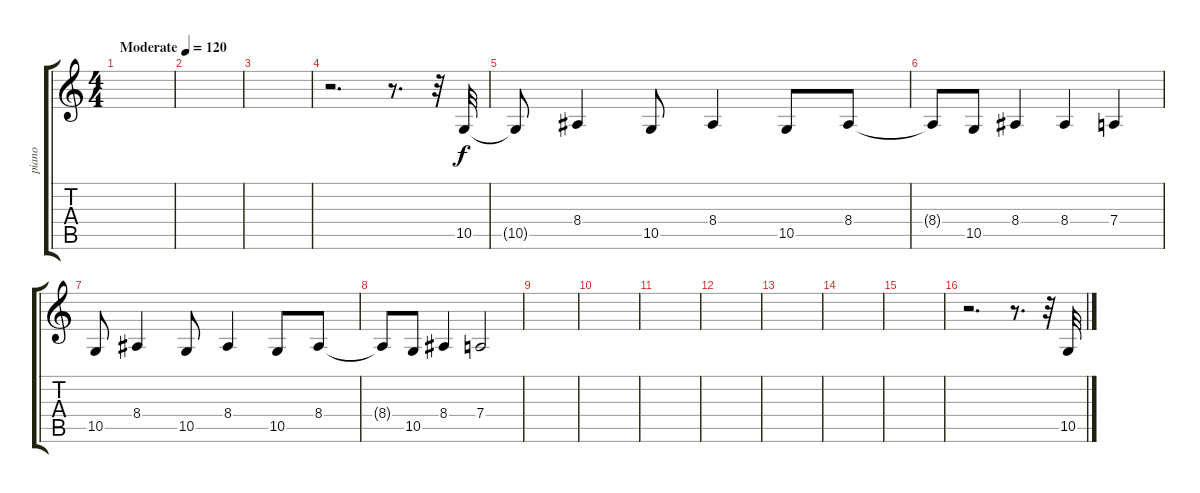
\track ("piano" "piano") {instrument acousticgrandpiano}
\staff {score tabs}
\tuning (E4 B3 G3 D3 A2 E2) {hide}
\ts (4 4)
\tempo (120 "Moderate")
\clef g2
\ks c
|
|
|
r.2{d} r.8{d} r.32 10.5.32 |
10.5{t}.8 8.4.4 10.5.8 8.4.4 10.5.8 8.4.8 |
8.4{t}.8 10.5.8 8.4.4 8.4.4 7.4.4 |
10.5.8 8.4.4 10.5.8 8.4.4 10.5.8 8.4.8 |
8.4{t}.8 10.5.8 8.4.4 7.4.2 |
|
|
|
|
|
|
|
r.2{d} r.8{d} r.32 10.5.32
